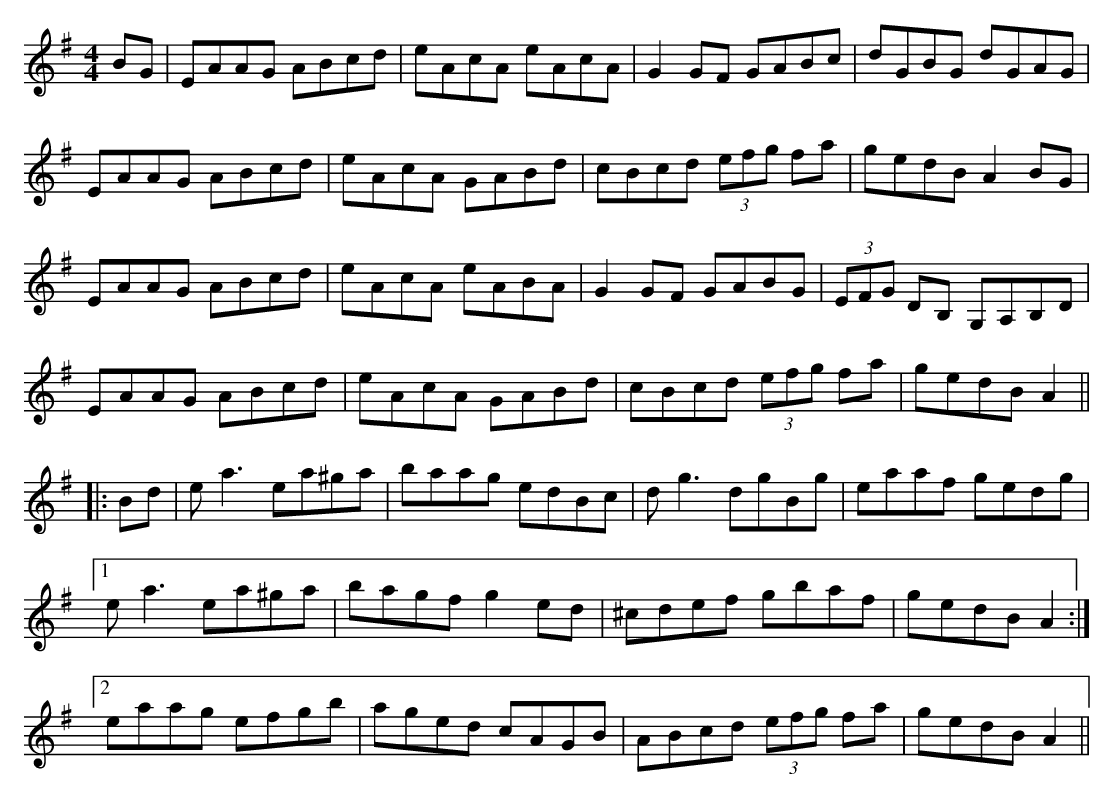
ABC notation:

X:1
M:4/4
K:Ador
BG|EAAG ABcd|eAcA eAcA|G2 GF GABc|dGBG dGAG|
EAAG ABcd|eAcA GABd|cBcd (3efg fa|gedB A2 BG|
EAAG ABcd|eAcA eABA|G2 GF GABG|(3EFG DB, G,A,B,D|
EAAG ABcd|eAcA GABd|cBcd (3efg fa|gedB A2||
|:Bd|ea3 ea^ga|baag edBc|dg3 dgBg|eaaf gedg|
[1 ea3 ea^ga|bagf g2 ed|^cdef gbaf|gedB A2:|
[2 eaag efgb|aged cAGB|ABcd (3efg fa|gedB A2||
